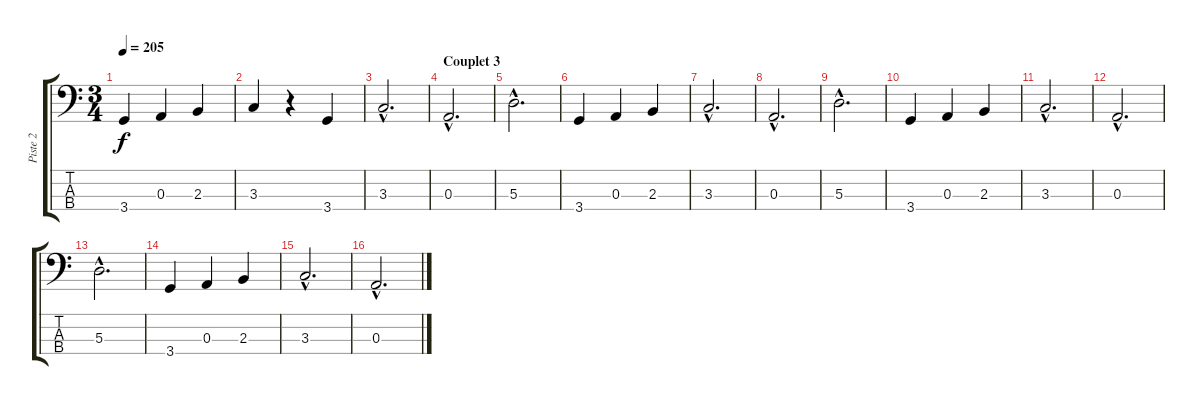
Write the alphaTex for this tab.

\track ("Piste 2" "Piste 2") {instrument electricbassfinger}
\staff {score tabs}
\tuning (G2 D2 A1 E1) {hide}
\ts (3 4)
\tempo 205
\clef f4
\ks c
3.4.4{dy f} 0.3.4 2.3.4 |
3.3.4 r.4 3.4.4 |
3.3{hac}.2{d} |
\section ("" "Couplet 3")
0.3{hac}.2{d} |
5.3{hac}.2{d} |
3.4.4 0.3.4 2.3.4 |
3.3{hac}.2{d} |
0.3{hac}.2{d} |
5.3{hac}.2{d} |
3.4.4 0.3.4 2.3.4 |
3.3{hac}.2{d} |
0.3{hac}.2{d} |
5.3{hac}.2{d} |
3.4.4 0.3.4 2.3.4 |
3.3{hac}.2{d} |
0.3{hac}.2{d}
